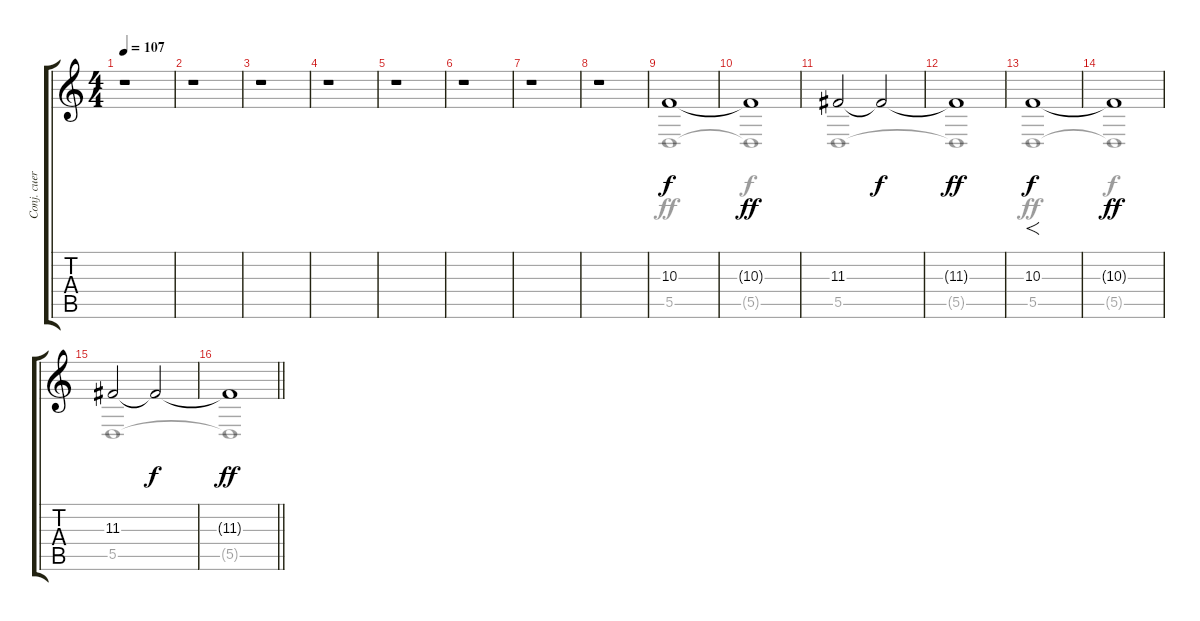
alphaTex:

\track ("Conj. cuerdas II" "Conj. cuer") {instrument stringensemble2}
\staff {score tabs}
\tuning (E4 B3 G3 D3 A2 E2) {hide}
\voice
\ts (4 4)
\tempo 107
\clef g2
\ks c
r.1{dy ff} |
r.1 |
r.1 |
r.1 |
r.1 |
r.1 |
r.1 |
r.1 |
10.3.1{dy f volume 11} |
10.3{t}.1{dy ff} |
11.3.2{volume 11} 11.3{t}.2{dy f volume 0} |
11.3{t}.1{dy ff} |
10.3.1{f dy f volume 11} |
10.3{t}.1{dy ff} |
11.3.2{volume 11} 11.3{t}.2{dy f volume 0} |
\barLineRight lightlight
11.3{t}.1{dy ff}
\voice
\clef g2
\ottava regular
\simile none
\ks c
|
|
|
|
|
|
|
|
5.5.1{dy ff} |
5.5{t}.1{dy f} |
5.5.1 |
5.5{t}.1 |
5.5.1{dy ff} |
5.5{t}.1{dy f} |
5.5.1 |
\barLineRight lightlight
5.5{t}.1
